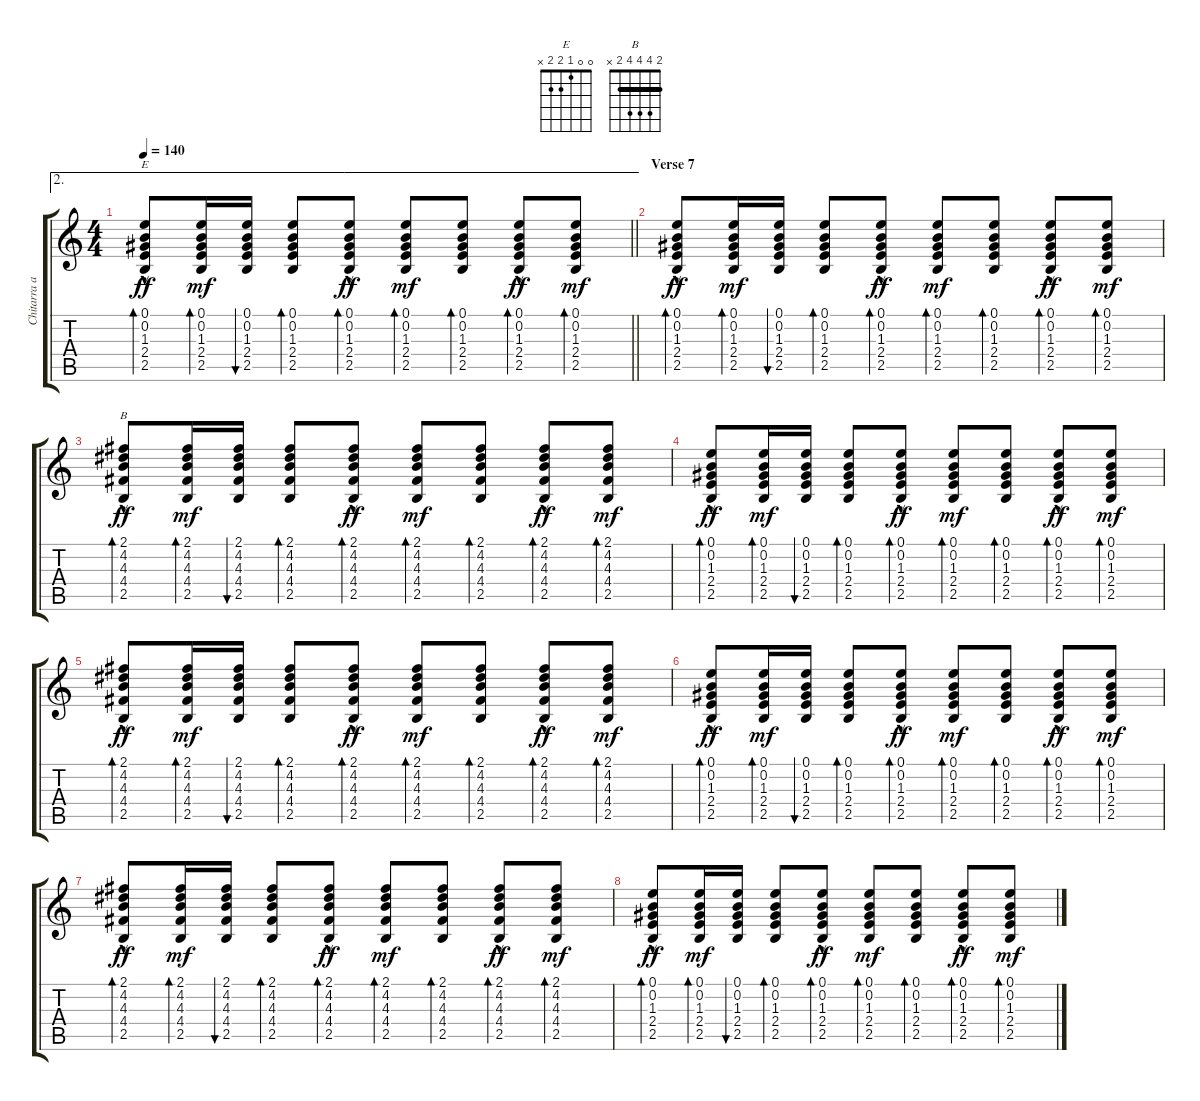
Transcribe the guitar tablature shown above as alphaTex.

\track ("Chitarra acustica 1" "Chitarra a") {instrument acousticguitarsteel}
\staff {score tabs}
\tuning (E4 B3 G3 D3 A2 E2) {hide}
\chord ("E" 0 0 1 2 2 x)
\chord ("B" 2 4 4 4 2 x) {barre 2}
\ae 2
\ts (4 4)
\tempo 140
\clef g2
\barLineRight lightlight
\ks c
(0.1{hac} 0.2{hac} 1.3{hac} 2.4{hac} 2.5).8{bd 60 ch "E" dy ff} (0.1 0.2 1.3 2.4 2.5).16{bd 60 dy mf} (0.1 0.2 1.3 2.4 2.5).16{bu 60} (0.1 0.2 1.3 2.4 2.5).8{bd 60} (0.1{hac} 0.2{hac} 1.3{hac} 2.4{hac} 2.5).8{bd 120 dy ff} (0.1 0.2 1.3 2.4 2.5).8{bd 60 dy mf} (0.1 0.2 1.3 2.4 2.5).8{bd 120} (0.1{hac} 0.2{hac} 1.3{hac} 2.4{hac} 2.5).8{bd 60 dy ff} (0.1 0.2 1.3 2.4 2.5).8{bd 120 dy mf} |
\section ("" "Verse 7")
(0.1{hac} 0.2{hac} 1.3{hac} 2.4{hac} 2.5).8{bd 60 dy ff} (0.1 0.2 1.3 2.4 2.5).16{bd 60 dy mf} (0.1 0.2 1.3 2.4 2.5).16{bu 60} (0.1 0.2 1.3 2.4 2.5).8{bd 60} (0.1{hac} 0.2{hac} 1.3{hac} 2.4{hac} 2.5).8{bd 120 dy ff} (0.1 0.2 1.3 2.4 2.5).8{bd 60 dy mf} (0.1 0.2 1.3 2.4 2.5).8{bd 120} (0.1{hac} 0.2{hac} 1.3{hac} 2.4{hac} 2.5).8{bd 60 dy ff} (0.1 0.2 1.3 2.4 2.5).8{bd 120 dy mf} |
(2.1{hac} 4.2{hac} 4.3{hac} 4.4{hac} 2.5{hac}).8{bd 120 ch "B" dy ff} (2.1 4.2 4.3 4.4 2.5).16{bd 60 dy mf} (2.1 4.2 4.3 4.4 2.5).16{bu 60} (2.1 4.2 4.3 4.4 2.5).8{bd 60} (2.1{hac} 4.2{hac} 4.3{hac} 4.4{hac} 2.5{hac}).8{bd 120 dy ff} (2.1 4.2 4.3 4.4 2.5).8{bd 60 dy mf} (2.1 4.2 4.3 4.4 2.5).8{bd 120} (2.1{hac} 4.2{hac} 4.3{hac} 4.4{hac} 2.5{hac}).8{bd 60 dy ff} (2.1 4.2 4.3 4.4 2.5).8{bd 120 dy mf} |
(0.1{hac} 0.2{hac} 1.3{hac} 2.4{hac} 2.5).8{bd 60 dy ff} (0.1 0.2 1.3 2.4 2.5).16{bd 60 dy mf} (0.1 0.2 1.3 2.4 2.5).16{bu 60} (0.1 0.2 1.3 2.4 2.5).8{bd 60} (0.1{hac} 0.2{hac} 1.3{hac} 2.4{hac} 2.5).8{bd 120 dy ff} (0.1 0.2 1.3 2.4 2.5).8{bd 60 dy mf} (0.1 0.2 1.3 2.4 2.5).8{bd 120} (0.1{hac} 0.2{hac} 1.3{hac} 2.4{hac} 2.5).8{bd 60 dy ff} (0.1 0.2 1.3 2.4 2.5).8{bd 120 dy mf} |
(2.1{hac} 4.2{hac} 4.3{hac} 4.4{hac} 2.5{hac}).8{bd 120 dy ff} (2.1 4.2 4.3 4.4 2.5).16{bd 60 dy mf} (2.1 4.2 4.3 4.4 2.5).16{bu 60} (2.1 4.2 4.3 4.4 2.5).8{bd 60} (2.1{hac} 4.2{hac} 4.3{hac} 4.4{hac} 2.5{hac}).8{bd 120 dy ff} (2.1 4.2 4.3 4.4 2.5).8{bd 60 dy mf} (2.1 4.2 4.3 4.4 2.5).8{bd 120} (2.1{hac} 4.2{hac} 4.3{hac} 4.4{hac} 2.5{hac}).8{bd 60 dy ff} (2.1 4.2 4.3 4.4 2.5).8{bd 120 dy mf} |
(0.1{hac} 0.2{hac} 1.3{hac} 2.4{hac} 2.5).8{bd 60 dy ff} (0.1 0.2 1.3 2.4 2.5).16{bd 60 dy mf} (0.1 0.2 1.3 2.4 2.5).16{bu 60} (0.1 0.2 1.3 2.4 2.5).8{bd 60} (0.1{hac} 0.2{hac} 1.3{hac} 2.4{hac} 2.5).8{bd 120 dy ff} (0.1 0.2 1.3 2.4 2.5).8{bd 60 dy mf} (0.1 0.2 1.3 2.4 2.5).8{bd 120} (0.1{hac} 0.2{hac} 1.3{hac} 2.4{hac} 2.5).8{bd 60 dy ff} (0.1 0.2 1.3 2.4 2.5).8{bd 120 dy mf} |
(2.1{hac} 4.2{hac} 4.3{hac} 4.4{hac} 2.5{hac}).8{bd 120 dy ff} (2.1 4.2 4.3 4.4 2.5).16{bd 60 dy mf} (2.1 4.2 4.3 4.4 2.5).16{bu 60} (2.1 4.2 4.3 4.4 2.5).8{bd 60} (2.1{hac} 4.2{hac} 4.3{hac} 4.4{hac} 2.5{hac}).8{bd 120 dy ff} (2.1 4.2 4.3 4.4 2.5).8{bd 60 dy mf} (2.1 4.2 4.3 4.4 2.5).8{bd 120} (2.1{hac} 4.2{hac} 4.3{hac} 4.4{hac} 2.5{hac}).8{bd 60 dy ff} (2.1 4.2 4.3 4.4 2.5).8{bd 120 dy mf} |
(0.1{hac} 0.2{hac} 1.3{hac} 2.4{hac} 2.5).8{bd 60 dy ff} (0.1 0.2 1.3 2.4 2.5).16{bd 60 dy mf} (0.1 0.2 1.3 2.4 2.5).16{bu 60} (0.1 0.2 1.3 2.4 2.5).8{bd 60} (0.1{hac} 0.2{hac} 1.3{hac} 2.4{hac} 2.5).8{bd 120 dy ff} (0.1 0.2 1.3 2.4 2.5).8{bd 60 dy mf} (0.1 0.2 1.3 2.4 2.5).8{bd 120} (0.1{hac} 0.2{hac} 1.3{hac} 2.4{hac} 2.5).8{bd 60 dy ff} (0.1 0.2 1.3 2.4 2.5).8{bd 120 dy mf}
